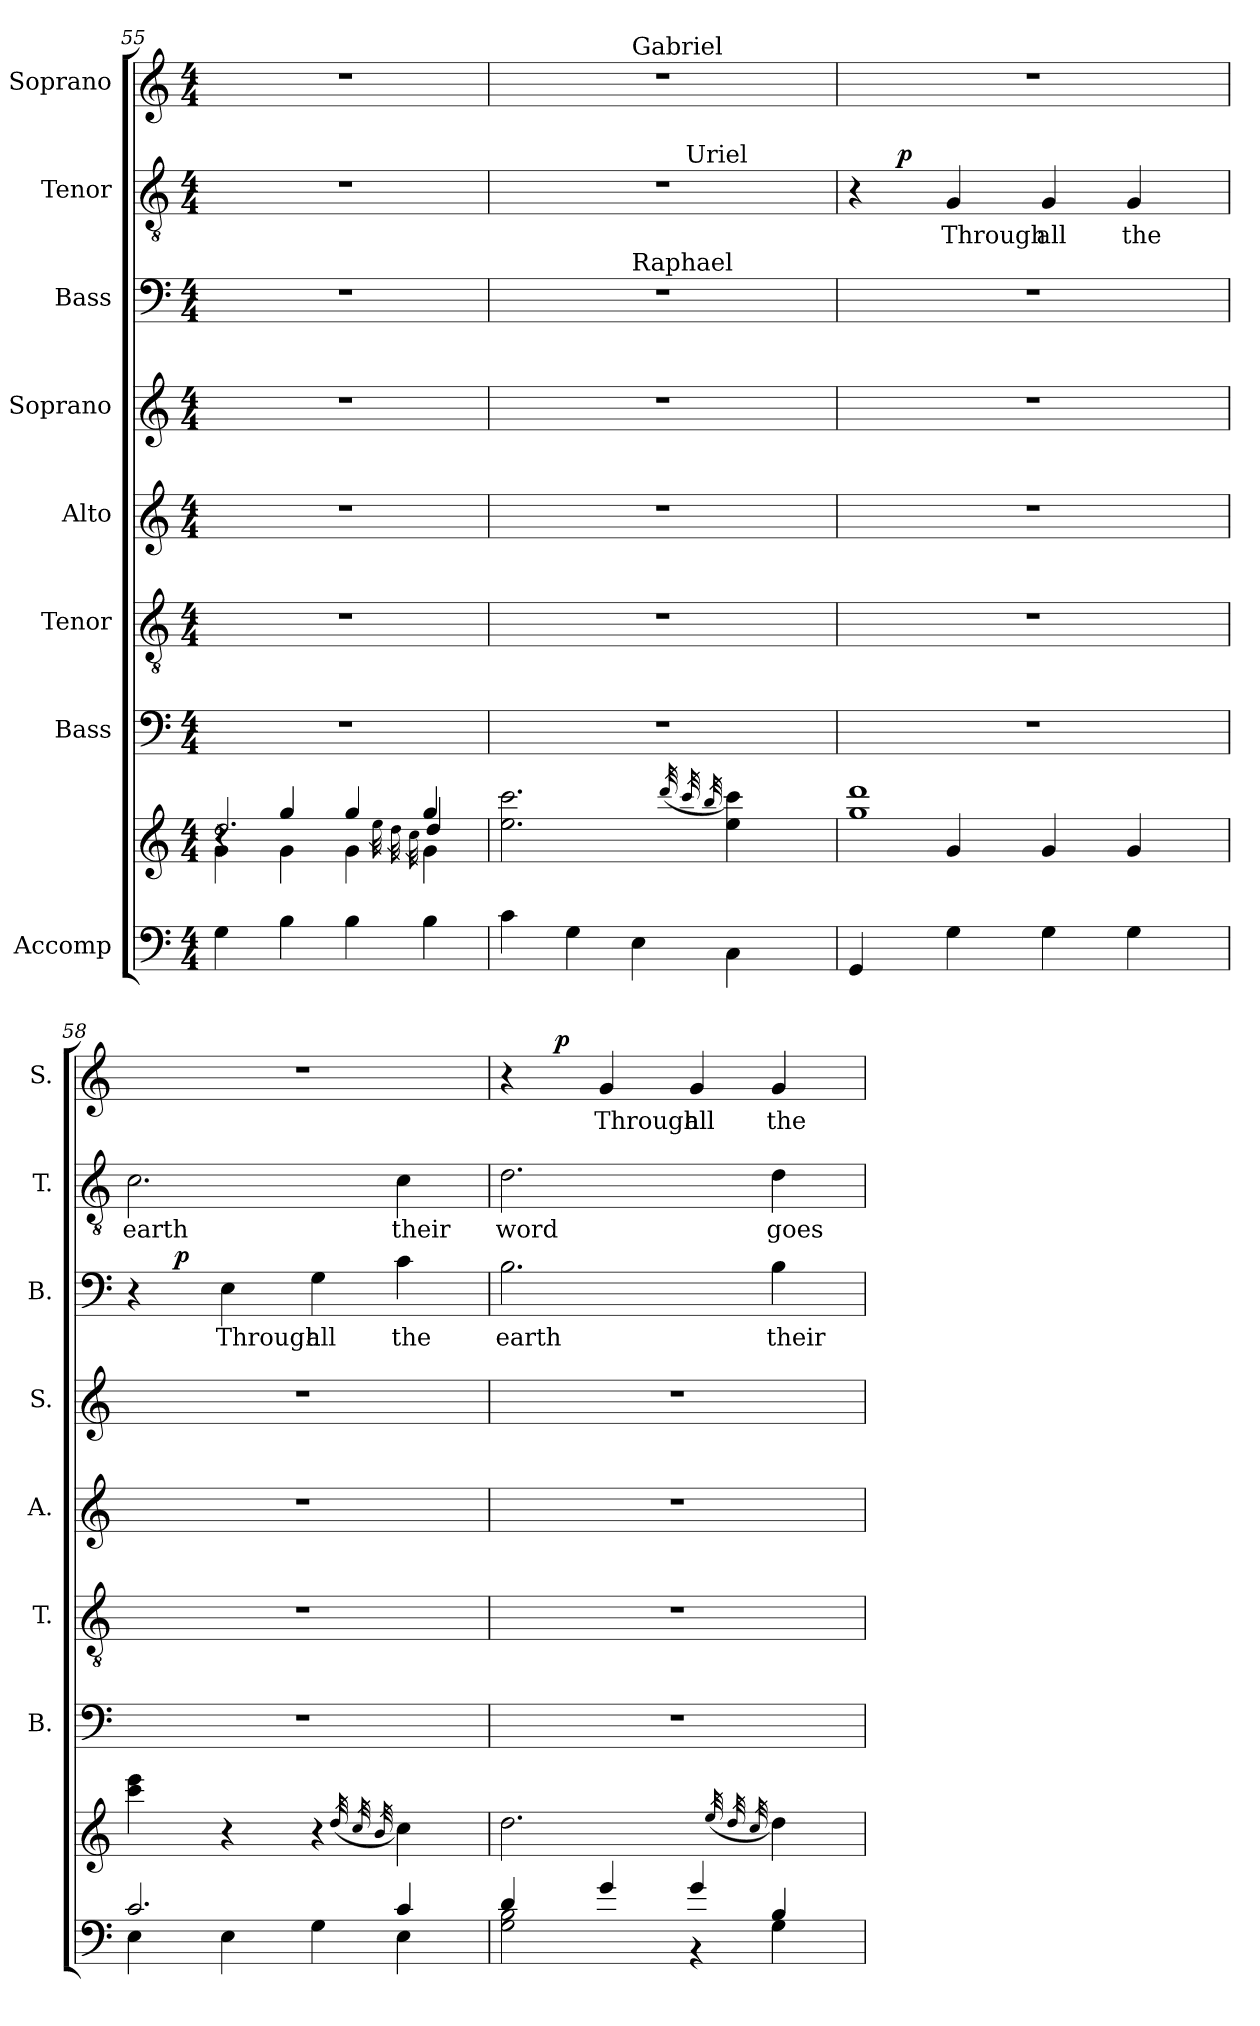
**kern	**kern	**kern	**kern	**kern	**kern	**kern	**text	**dynam	**kern	**text	**dynam	**kern	**text	**dynam
*part8	*part8	*part7	*part6	*part5	*part4	*part3	*part3	*part3	*part2	*part2	*part2	*part1	*part1	*part1
*staff9	*staff8	*staff7	*staff6	*staff5	*staff4	*staff3	*staff3	*staff3	*staff2	*staff2	*staff2	*staff1	*staff1	*staff1
*I"Accomp	*	*I"Bass	*I"Tenor	*I"Alto	*I"Soprano	*I"Bass	*	*	*I"Tenor	*	*	*I"Soprano	*	*
*	*	*I'B.	*I'T.	*I'A.	*I'S.	*I'B.	*	*	*I'T.	*	*	*I'S.	*	*
!!LO:LB:g=z
*clefF4	*clefG2	*clefF4	*clefGv2	*clefG2	*clefG2	*clefF4	*	*	*clefGv2	*	*	*clefG2	*	*
*	*	*	*ITrd7c12	*	*	*	*	*	*ITrd7c12	*	*	*	*	*
*k[]	*k[]	*k[]	*k[]	*k[]	*k[]	*k[]	*	*	*k[]	*	*	*k[]	*	*
*C:	*C:	*C:	*C:	*C:	*C:	*C:	*	*	*C:	*	*	*C:	*	*
*M4/4	*M4/4	*M4/4	*M4/4	*M4/4	*M4/4	*M4/4	*	*	*M4/4	*	*	*M4/4	*	*
=55	=55	=55	=55	=55	=55	=55	=55	=55	=55	=55	=55	=55	=55	=55
*	*^	*	*	*	*	*	*	*	*	*	*	*	*	*
*	*	*^	*	*	*	*	*	*	*	*	*	*	*	*	*
4Gi\	4r	4gi\	2.ddi/	1r	1r	1r	1r	1r	.	.	1r	.	.	1r	.	.
4Bi\	4ggi/	4gi\	.	.	.	.	.	.	.	.	.	.	.	.	.	.
4Bi\	4ggi/	4gi\	.	.	.	.	.	.	.	.	.	.	.	.	.	.
.	32qeei\	.	.	.	.	.	.	.	.	.	.	.	.	.	.	.
.	32qddi\	.	.	.	.	.	.	.	.	.	.	.	.	.	.	.
.	32qcci\	.	.	.	.	.	.	.	.	.	.	.	.	.	.	.
4Bi\	4ggi/	4gi\	4ddi/	.	.	.	.	.	.	.	.	.	.	.	.	.
*	*v	*v	*v	*	*	*	*	*	*	*	*	*	*	*	*	*
=56	=56	=56	=56	=56	=56	=56	=56	=56	=56	=56	=56	=56	=56	=56
*	*	*	*	*	*	*^	*	*	*^	*	*	*^	*	*
4ci\	2.eei\ 2.ccci	1r	1r	1r	1r	1r	2ryy	.	.	1r	2ryy	.	.	1r	2ryy	.	.
4Gi\	.	.	.	.	.	.	.	.	.	.	.	.	.	.	.	.	.
!	!	!	!	!	!	!	!	!	!	!	!	!	!	!	!LO:TX:a:t=Gabriel	!	!
!	!	!	!	!	!	!	!LO:TX:a:t=Raphael	!	!	!	!	!	!	!	!	!	!
4Ei\	.	.	.	.	.	.	2ryy	.	.	.	8ryy	.	.	.	2ryy	.	.
.	.	.	.	.	.	.	.	.	.	.	128ryy	.	.	.	.	.	.
.	.	.	.	.	.	.	.	.	.	.	512.ryy	.	.	.	.	.	.
!	!	!	!	!	!	!	!	!	!	!	!LO:TX:a:t=Uriel	!	!	!	!	!	!
.	.	.	.	.	.	.	.	.	.	.	4ryy	.	.	.	.	.	.
.	(32qdddi/	.	.	.	.	.	.	.	.	.	.	.	.	.	.	.	.
.	32qccci/	.	.	.	.	.	.	.	.	.	.	.	.	.	.	.	.
.	32qbbi/	.	.	.	.	.	.	.	.	.	.	.	.	.	.	.	.
4Ci\	4eei\ 4ccci)	.	.	.	.	.	.	.	.	.	.	.	.	.	.	.	.
.	.	.	.	.	.	.	.	.	.	.	16ryy	.	.	.	.	.	.
.	.	.	.	.	.	.	.	.	.	.	32ryy	.	.	.	.	.	.
.	.	.	.	.	.	.	.	.	.	.	64ryy	.	.	.	.	.	.
.	.	.	.	.	.	.	.	.	.	.	256ryy	.	.	.	.	.	.
.	.	.	.	.	.	.	.	.	.	.	1024ryy	.	.	.	.	.	.
*	*	*	*	*	*	*v	*v	*	*	*	*	*	*	*v	*v	*	*
=57	=57	=57	=57	=57	=57	=57	=57	=57	=57	=57	=57	=57	=57	=57	=57
*	*^	*	*	*	*	*	*	*	*	*	*	*	*	*	*
4GGi/	1ggi 1dddi	4ryy	1r	1r	1r	1r	1r	.	.	4r	16ryy	.	.	1r	.	.
.	.	.	.	.	.	.	.	.	.	.	32ryy	.	.	.	.	.
.	.	.	.	.	.	.	.	.	.	.	1024ryy	.	.	.	.	.
.	.	.	.	.	.	.	.	.	.	.	2ryy	.	p	.	.	.
!	!	!	!	!	!	!	!	!	!	!	!	!LO:LY:b:color=#000000	!	!	!	!
4Gi\	.	4gi/	.	.	.	.	.	.	.	4GGi/	.	Through	.	.	.	.
!	!	!	!	!	!	!	!	!	!	!	!	!LO:LY:b:color=#000000	!	!	!	!
4Gi\	.	4gi/	.	.	.	.	.	.	.	4GGi/	.	all	.	.	.	.
.	.	.	.	.	.	.	.	.	.	.	4ryy	.	.	.	.	.
!	!	!	!	!	!	!	!	!	!	!	!	!LO:LY:b:color=#000000	!	!	!	!
4Gi\	.	4gi/	.	.	.	.	.	.	.	4GGi/	.	the	.	.	.	.
.	.	.	.	.	.	.	.	.	.	.	8ryy	.	.	.	.	.
.	.	.	.	.	.	.	.	.	.	.	64ryy	.	.	.	.	.
.	.	.	.	.	.	.	.	.	.	.	128...ryy	.	.	.	.	.
*	*v	*v	*	*	*	*	*	*	*	*v	*v	*	*	*	*	*
=58	=58	=58	=58	=58	=58	=58	=58	=58	=58	=58	=58	=58	=58	=58
*^	*	*	*	*	*	*	*	*	*	*	*	*	*	*
*	*	*^	*	*	*	*	*	*	*	*^	*	*	*	*	*
!	!	!	!	!	!	!	!	!	!	!	!	!	!LO:LY:b:color=#000000	!	!	!	!
*	*	*v	*v	*	*	*	*	*^	*	*	*v	*v	*	*	*	*	*
2.ci/	4Ei\	4ccci\ 4eeei	1r	1r	1r	1r	4r	16ryy	.	.	2.Ci\	earth	.	1r	.	.
.	.	.	.	.	.	.	.	32ryy	.	.	.	.	.	.	.	.
.	.	.	.	.	.	.	.	512ryy	.	.	.	.	.	.	.	.
.	.	.	.	.	.	.	.	2ryy	.	p	.	.	.	.	.	.
!	!	!	!	!	!	!	!	!	!LO:LY:b:color=#000000	!	!	!	!	!	!	!
.	4Ei\	4r	.	.	.	.	4Ei\	.	Through	.	.	.	.	.	.	.
!	!	!	!	!	!	!	!	!	!LO:LY:b:color=#000000	!	!	!	!	!	!	!
.	4Gi\	4r	.	.	.	.	4Gi\	.	all	.	.	.	.	.	.	.
.	.	.	.	.	.	.	.	4ryy	.	.	.	.	.	.	.	.
.	.	(32qddi/	.	.	.	.	.	.	.	.	.	.	.	.	.	.
.	.	32qcci/	.	.	.	.	.	.	.	.	.	.	.	.	.	.
.	.	32qbi/	.	.	.	.	.	.	.	.	.	.	.	.	.	.
!	!	!	!	!	!	!	!	!	!LO:LY:b:color=#000000	!	!	!	!	!	!	!
!	!	!	!	!	!	!	!	!	!	!	!	!LO:LY:b:color=#000000	!	!	!	!
4ci/	4Ei\	4cci\)	.	.	.	.	4ci\	.	the	.	4Ci\	their	.	.	.	.
.	.	.	.	.	.	.	.	8ryy	.	.	.	.	.	.	.	.
.	.	.	.	.	.	.	.	64...ryy	.	.	.	.	.	.	.	.
*	*	*	*	*	*	*	*v	*v	*	*	*	*	*	*	*	*
=59	=59	=59	=59	=59	=59	=59	=59	=59	=59	=59	=59	=59	=59	=59	=59
*	*	*	*	*	*	*	*^	*	*	*	*	*	*	*	*
!	!	!	!	!	!	!	!	!	!LO:LY:b:color=#000000	!	!	!	!	!	!	!
*	*	*	*	*	*	*	*v	*v	*	*	*	*	*	*	*	*
*	*	*	*	*	*	*	*^	*	*	*	*	*	*	*	*
!	!	!	!	!	!	!	!	!	!	!	!	!LO:LY:b:color=#000000	!	!	!	!
*	*	*	*	*	*	*	*v	*v	*	*	*	*	*	*^	*	*
4di/	2Gi\ 2Bi	2.ddi\	1r	1r	1r	1r	2.Bi\	earth	.	2.Di\	word	.	4r	16ryy	.	.
.	.	.	.	.	.	.	.	.	.	.	.	.	.	32ryy	.	.
.	.	.	.	.	.	.	.	.	.	.	.	.	.	128.ryy	.	.
.	.	.	.	.	.	.	.	.	.	.	.	.	.	2ryy	.	p
!	!	!	!	!	!	!	!	!	!	!	!	!	!	!	!LO:LY:b:color=#000000	!
4gi/	.	.	.	.	.	.	.	.	.	.	.	.	4gi/	.	Through	.
!	!	!	!	!	!	!	!	!	!	!	!	!	!	!	!LO:LY:b:color=#000000	!
4gi/	4r	.	.	.	.	.	.	.	.	.	.	.	4gi/	.	all	.
.	.	.	.	.	.	.	.	.	.	.	.	.	.	4ryy	.	.
.	.	(32qeei/	.	.	.	.	.	.	.	.	.	.	.	.	.	.
.	.	32qddi/	.	.	.	.	.	.	.	.	.	.	.	.	.	.
.	.	32qcci/	.	.	.	.	.	.	.	.	.	.	.	.	.	.
!	!	!	!	!	!	!	!	!LO:LY:b:color=#000000	!	!	!	!	!	!	!	!
!	!	!	!	!	!	!	!	!	!	!	!LO:LY:b:color=#000000	!	!	!	!	!
!	!	!	!	!	!	!	!	!	!	!	!	!	!	!	!LO:LY:b:color=#000000	!
4Bi/	4Gi\	4ddi\)	.	.	.	.	4Bi\	their	.	4Di\	goes	.	4gi/	.	the	.
.	.	.	.	.	.	.	.	.	.	.	.	.	.	8ryy	.	.
.	.	.	.	.	.	.	.	.	.	.	.	.	.	64ryy	.	.
.	.	.	.	.	.	.	.	.	.	.	.	.	.	256ryy	.	.
*v	*v	*	*	*	*	*	*	*	*	*	*	*	*v	*v	*	*
=	=	=	=	=	=	=	=	=	=	=	=	=	=	=
*-	*-	*-	*-	*-	*-	*-	*-	*-	*-	*-	*-	*-	*-	*-
